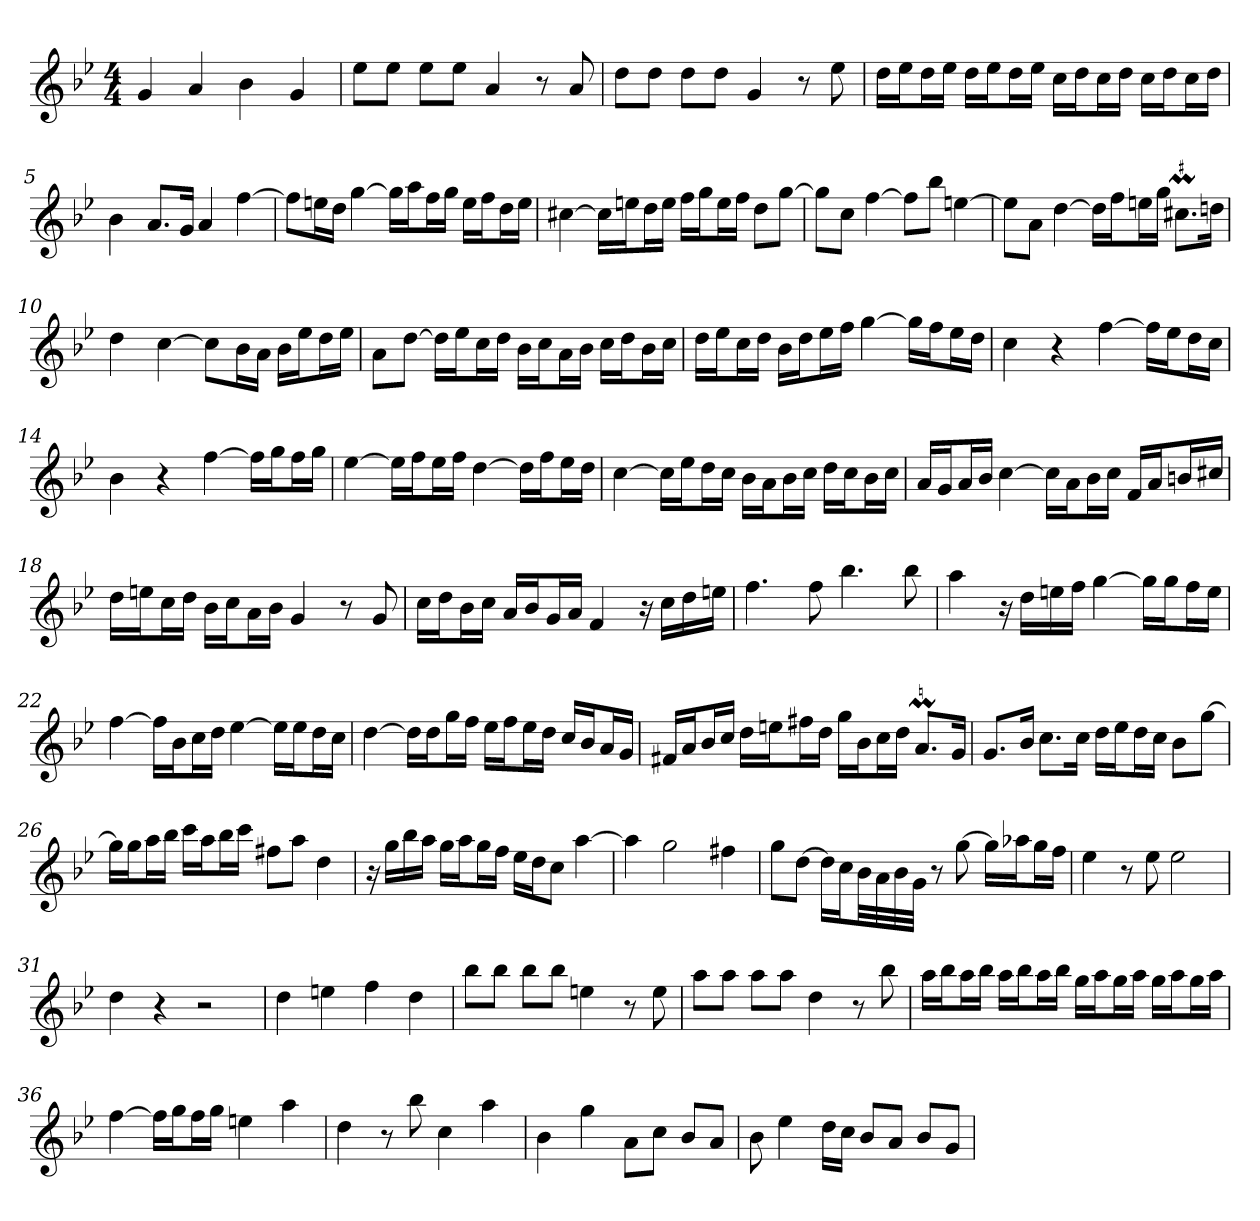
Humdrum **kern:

**kern
*part1
*staff1
*k[b-e-]
*M4/4
*MM60
=1
4g
4a
4b-
4g
=2
8ee-L
8ee-J
8ee-L
8ee-J
4a
8r
8a
=3
8ddL
8ddJ
8ddL
8ddJ
4g
8r
8ee-
=4
16ddLL
16ee-J
16ddL
16ee-JJ
16ddLL
16ee-J
16ddL
16ee-JJ
16ccLL
16ddJ
16ccL
16ddJJ
16ccLL
16ddJ
16ccL
16ddJJ
=5
4b-
8.aL
16gJk
4a
[4ff
=6
8ffL]
16eenL
16ddJJ
[4gg
16ggLL]
16aaJ
16ffL
16ggJJ
16eeLL
16ffJ
16ddL
16eeJJ
=7
[4cc#X
16cc#LL]
16eenJ
16ddL
16eeJJ
16ffLL
16ggJ
16eeL
16ffJJ
8ddL
[8ggJ
=8
8ggL]
8ccJ
[4ff
8ffL]
8bb-J
[4een
=9
8eeL]
8aJ
[4dd
16ddLL]
16ffJ
16eenL
16ggJJ
!LO:MOR:acc=#
8.cc#XML
16ddnJk
=10
4dd
[4cc
8ccL]
16b-L
16aJJ
16b-LL
16ee-J
16ddL
16ee-JJ
=11
8aL
[8ddJ
16ddLL]
16ee-J
16ccL
16ddJJ
16b-LL
16ccJ
16aL
16b-JJ
16ccLL
16ddJ
16b-L
16ccJJ
=12
16ddLL
16ee-J
16ccL
16ddJJ
16b-LL
16ddJ
16ee-L
16ffJJ
[4gg
16ggLL]
16ffJ
16ee-L
16ddJJ
=13
4cc
4r
[4ff
16ffLL]
16ee-J
16ddL
16ccJJ
=14
4b-
4r
[4ff
16ffLL]
16ggJ
16ffL
16ggJJ
=15
[4ee-
16ee-LL]
16ffJ
16ee-L
16ffJJ
[4dd
16ddLL]
16ffJ
16ee-L
16ddJJ
=16
[4cc
16ccLL]
16ee-J
16ddL
16ccJJ
16b-LL
16aJ
16b-L
16ccJJ
16ddLL
16ccJ
16b-L
16ccJJ
=17
16aLL
16gJ
16aL
16b-JJ
[4cc
16ccLL]
16aJ
16b-L
16ccJJ
16fLL
16aJ
16bnL
16cc#XJJ
=18
16ddLL
16eenJ
16ccL
16ddJJ
16b-LL
16ccJ
16aL
16b-JJ
4g
8r
8g
=19
16ccLL
16ddJ
16b-L
16ccJJ
16aLL
16b-J
16gL
16aJJ
4f
16r
16ccLL
16dd
16eenJJ
=20
4.ff
8ff
4.bb-
8bb-
=21
4aa
16r
16ddLL
16een
16ffJJ
[4gg
16ggLL]
16ggJ
16ffL
16eeJJ
=22
[4ff
16ffLL]
16b-J
16ccL
16ddJJ
[4ee-
16ee-LL]
16ee-J
16ddL
16ccJJ
=23
[4dd
16ddLL]
16ddJ
16ggL
16ffJJ
16ee-LL
16ffJ
16ee-L
16ddJJ
16ccLL
16b-J
16aL
16gJJ
=24
16f#XLL
16aJ
16b-L
16ccJJ
16ddLL
16eenJ
16ff#XL
16ddJJ
16ggLL
16b-J
16ccL
16ddJJ
8.aML
16gJk
=25
8.gL
16b-Jk
8.ccL
16ccJk
16ddLL
16ee-J
16ddL
16ccJJ
8b-L
[8ggJ
=26
16ggLL]
16ggJ
16aaL
16bb-JJ
16cccLL
16aaJ
16bb-L
16cccJJ
8ff#XL
8aaJ
4dd
=27
16r
16ggLL
16bb-
16aaJJ
16ggLL
16aaJ
16ggL
16ffJJ
16ee-LL
16ddJ
8ccJ
[4aa
=28
4aa]
2gg
4ff#X
=29
8ggL
[8ddJ
16ddLL]
16ccJ
32b-LL
32a
32b-
32gJJJ
8r
[8gg
16ggLL]
16aa-XJ
16ggL
16ffJJ
=30
4ee-
8r
8ee-
2ee-
=31
4dd
4r
2r
=32
4dd
4een
4ff
4dd
=33
8bb-L
8bb-J
8bb-L
8bb-J
4een
8r
8ee
=34
8aaL
8aaJ
8aaL
8aaJ
4dd
8r
8bb-
=35
16aaLL
16bb-J
16aaL
16bb-JJ
16aaLL
16bb-J
16aaL
16bb-JJ
16ggLL
16aaJ
16ggL
16aaJJ
16ggLL
16aaJ
16ggL
16aaJJ
=36
[4ff
16ffLL]
16ggJ
16ffL
16ggJJ
4een
4aa
=37
4dd
8r
8bb-
4cc
4aa
=38
4b-
4gg
8aL
8ccJ
8b-L
8aJ
=39
8b-
4ee-
16ddLL
16ccJJ
8b-L
8aJ
8b-L
8gJ
=
*-
